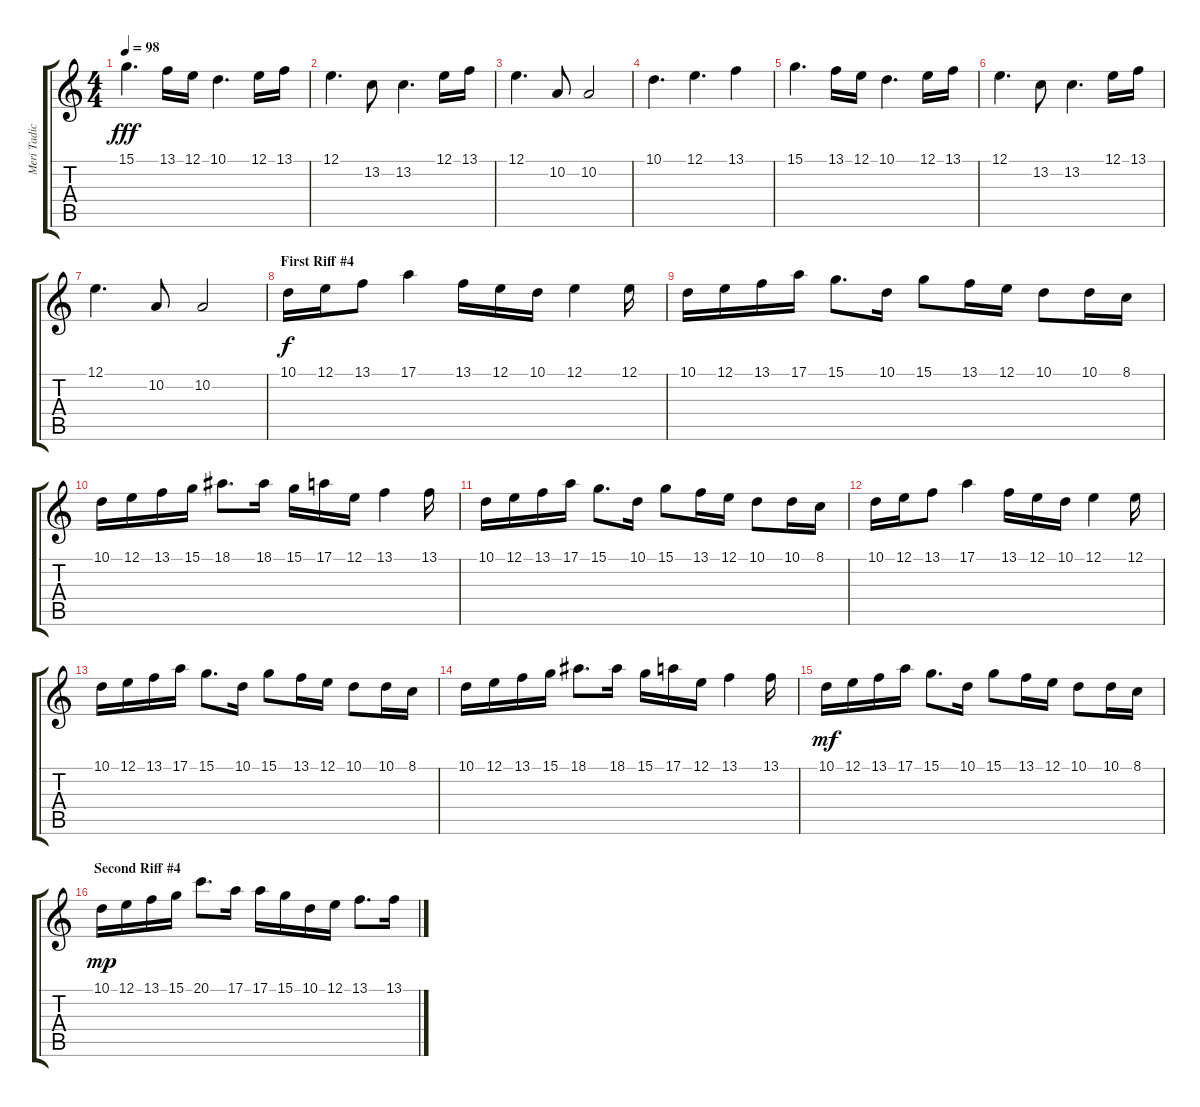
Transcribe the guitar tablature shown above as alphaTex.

\track ("Meri Tadic" "Meri Tadic") {instrument fiddle}
\staff {score tabs}
\tuning (E4 B3 G3 D3 A2 E2) {hide}
\ts (4 4)
\tempo 98
\clef g2
\ks c
15.1.4{d dy fff} 13.1.16 12.1.16 10.1.4{d} 12.1.16 13.1.16 |
12.1.4{d} 13.2.8 13.2.4{d} 12.1.16 13.1.16 |
12.1.4{d} 10.2.8 10.2.2 |
10.1.4{d} 12.1.4{d} 13.1.4 |
15.1.4{d} 13.1.16 12.1.16 10.1.4{d} 12.1.16 13.1.16 |
12.1.4{d} 13.2.8 13.2.4{d} 12.1.16 13.1.16 |
12.1.4{d} 10.2.8 10.2.2 |
\section ("" "First Riff #4")
10.1.16{dy f} 12.1.16 13.1.8 17.1.4 13.1.16 12.1.16 10.1.16 12.1.4 12.1.16 |
10.1.16 12.1.16 13.1.16 17.1.16 15.1.8{d} 10.1.16 15.1.8 13.1.16 12.1.16 10.1.8 10.1.16 8.1.16 |
10.1.16 12.1.16 13.1.16 15.1.16 18.1.8{d} 18.1.16 15.1.16 17.1.16 12.1.16 13.1.4 13.1.16 |
10.1.16 12.1.16 13.1.16 17.1.16 15.1.8{d} 10.1.16 15.1.8 13.1.16 12.1.16 10.1.8 10.1.16 8.1.16 |
10.1.16 12.1.16 13.1.8 17.1.4 13.1.16 12.1.16 10.1.16 12.1.4 12.1.16 |
10.1.16 12.1.16 13.1.16 17.1.16 15.1.8{d} 10.1.16 15.1.8 13.1.16 12.1.16 10.1.8 10.1.16 8.1.16 |
10.1.16 12.1.16 13.1.16 15.1.16 18.1.8{d} 18.1.16 15.1.16 17.1.16 12.1.16 13.1.4 13.1.16 |
10.1.16{dy mf} 12.1.16 13.1.16 17.1.16 15.1.8{d} 10.1.16 15.1.8 13.1.16 12.1.16 10.1.8 10.1.16 8.1.16 |
\section ("" "Second Riff #4")
10.1.16{dy mp} 12.1.16 13.1.16 15.1.16 20.1.8{d} 17.1.16 17.1.16 15.1.16 10.1.16 12.1.16 13.1.8{d} 13.1.16
